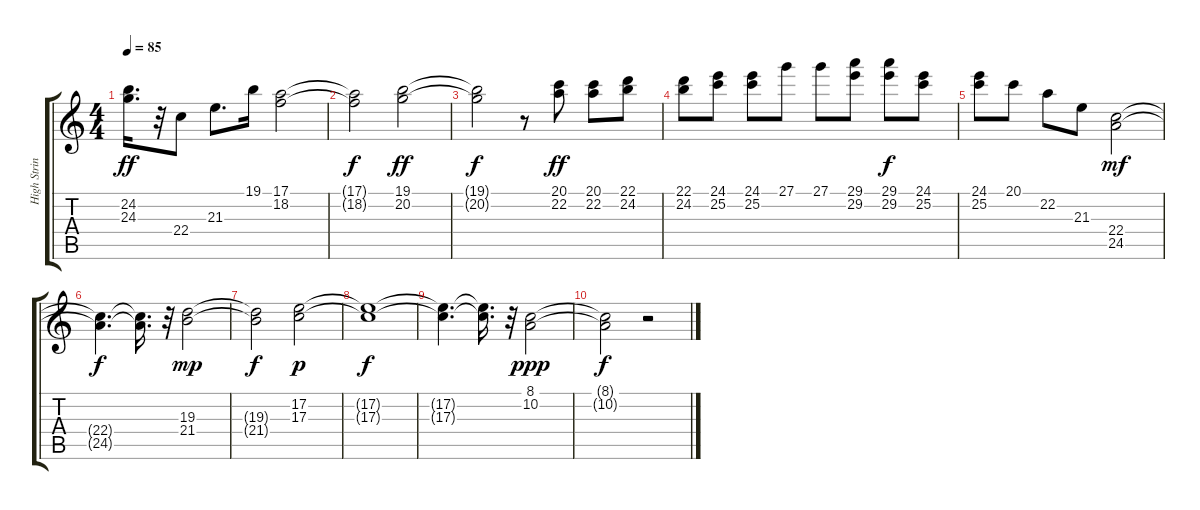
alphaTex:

\track ("High Strings" "High Strin") {instrument stringensemble1}
\staff {score tabs}
\tuning (E4 B3 G3 D3 A2 E2) {hide}
\ts (4 4)
\tempo 85
\clef g2
\ks c
(24.2 24.3).16{d dy ff} r.32 22.4.8 21.3.8{d} 19.1.16 (17.1 18.2).2 |
(17.1{t} 18.2{t}).2{dy f} (19.1 20.2).2{dy ff} |
(19.1{t} 20.2{t}).2{dy f} r.8 (20.1 22.2).8{dy ff} (20.1 22.2).8 (22.1 24.2).8 |
(22.1 24.2).8 (24.1 25.2).8 (24.1 25.2).8 27.1.8 27.1.8 (29.1 29.2).8 (29.1 29.2).8{dy f} (24.1 25.2).8 |
(24.1 25.2).8 20.1.8 22.2.8 21.3.8 (22.4 24.5).2{dy mf} |
(22.4{t} 24.5{t}).4{d dy f} (22.4{t} 24.5{t}).16{d} r.32 (19.3 21.4).2{dy mp} |
(19.3{t} 21.4{t}).2{dy f} (17.2 17.3).2{dy p} |
(17.2{t} 17.3{t}).1{dy f} |
(17.2{t} 17.3{t}).4{d} (17.2{t} 17.3{t}).16{d} r.32 (8.1 10.2).2{dy ppp} |
(8.1{t} 10.2{t}).2{dy f} r.2
